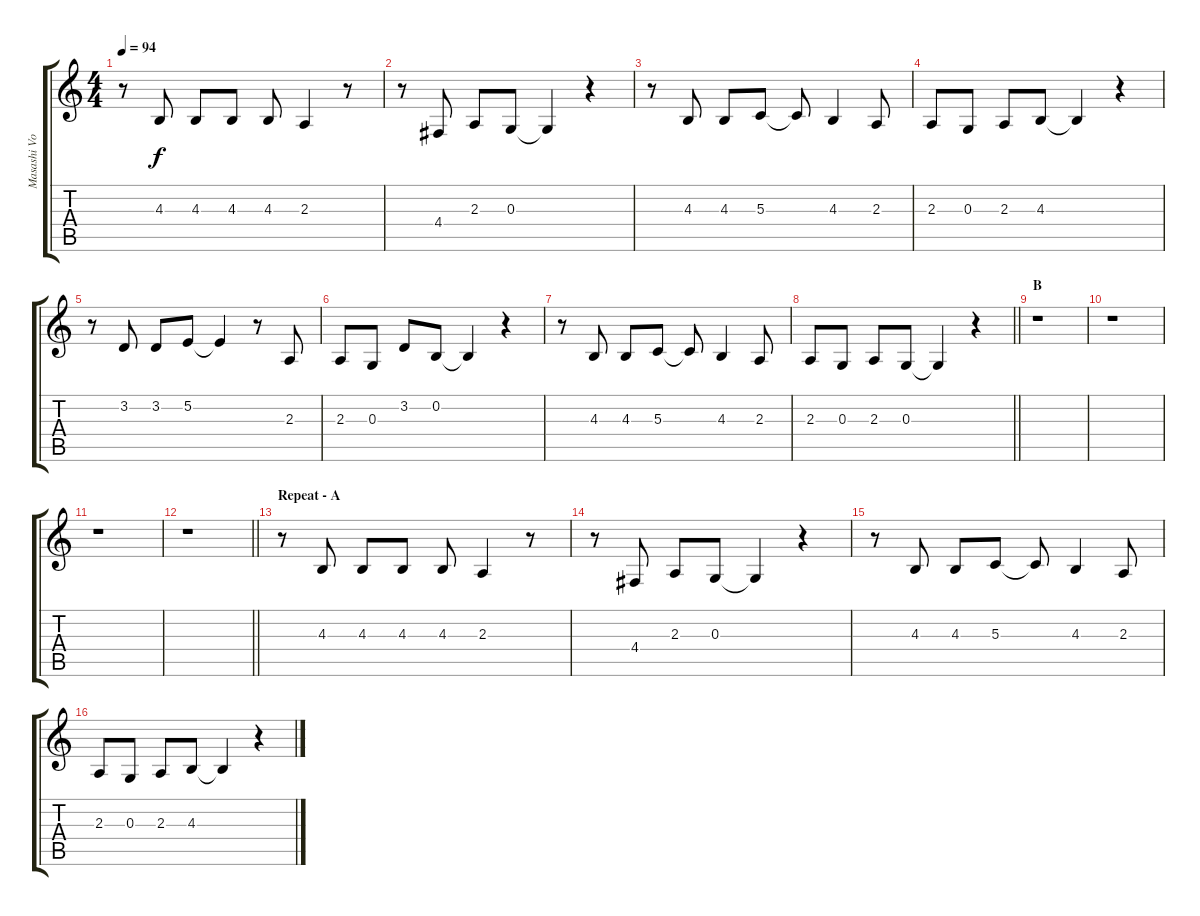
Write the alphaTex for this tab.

\track ("Masashi Vocals" "Masashi Vo") {instrument altosax}
\staff {score tabs}
\tuning (E4 B3 G3 D3 A2 E2) {hide}
\ts (4 4)
\tempo 94
\clef g2
\ks c
r.8{dy f} 4.3.8 4.3.8 4.3.8 4.3.8 2.3.4 r.8 |
r.8 4.4.8 2.3.8 0.3.8 0.3{t}.4 r.4 |
r.8 4.3.8 4.3.8 5.3.8 5.3{t}.8 4.3.4 2.3.8 |
2.3.8 0.3.8 2.3.8 4.3.8 4.3{t}.4 r.4 |
r.8 3.2.8 3.2.8 5.2.8 5.2{t}.4 r.8 2.3.8 |
2.3.8 0.3.8 3.2.8 0.2.8 0.2{t}.4 r.4 |
r.8 4.3.8 4.3.8 5.3.8 5.3{t}.8 4.3.4 2.3.8 |
\barLineRight lightlight
2.3.8 0.3.8 2.3.8 0.3.8 0.3{t}.4 r.4 |
\section ("" "B")
r.1 |
r.1 |
r.1 |
\barLineRight lightlight
r.1 |
\section ("" "Repeat - A")
r.8 4.3.8 4.3.8 4.3.8 4.3.8 2.3.4 r.8 |
r.8 4.4.8 2.3.8 0.3.8 0.3{t}.4 r.4 |
r.8 4.3.8 4.3.8 5.3.8 5.3{t}.8 4.3.4 2.3.8 |
2.3.8 0.3.8 2.3.8 4.3.8 4.3{t}.4 r.4
